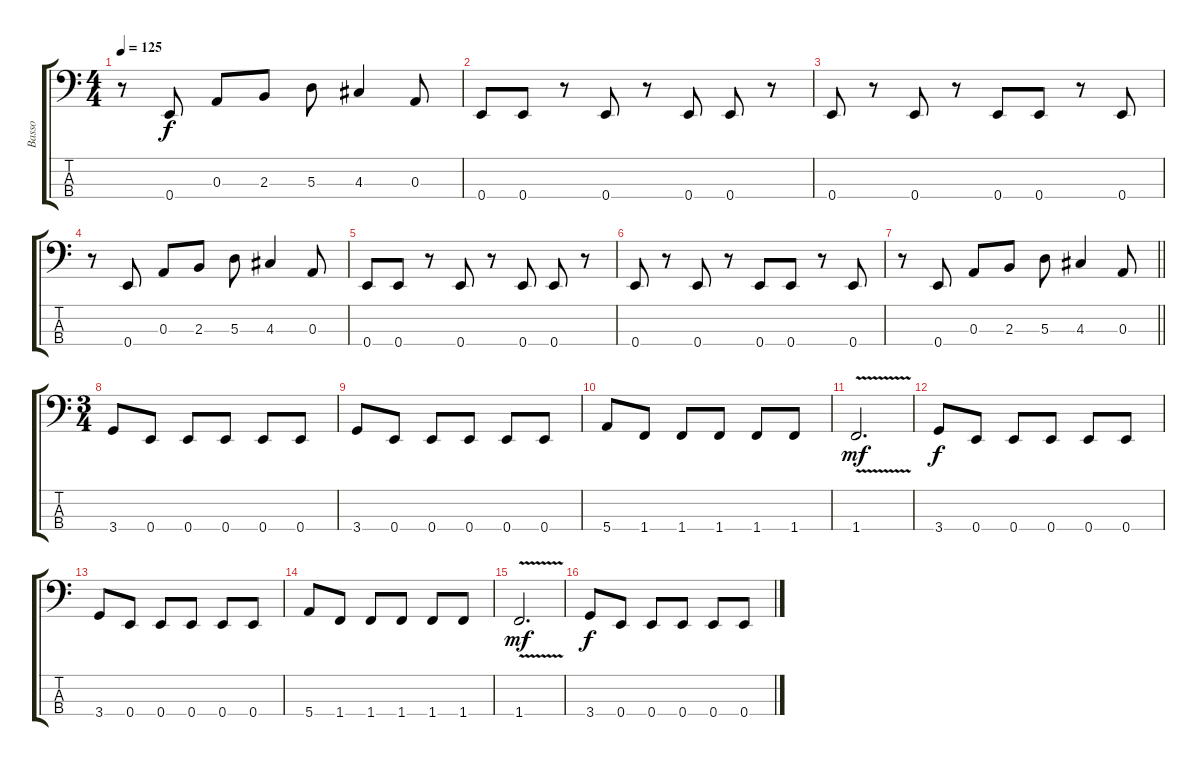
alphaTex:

\track ("Basso" "Basso") {instrument electricbassfinger}
\staff {score tabs}
\tuning (G2 D2 A1 E1) {hide}
\ts (4 4)
\tempo 125
\clef f4
\ks c
r.8{dy f} 0.4.8 0.3.8 2.3.8 5.3.8 4.3.4 0.3.8 |
0.4.8 0.4.8 r.8 0.4.8 r.8 0.4.8 0.4.8 r.8 |
0.4.8 r.8 0.4.8 r.8 0.4.8 0.4.8 r.8 0.4.8 |
r.8 0.4.8 0.3.8 2.3.8 5.3.8 4.3.4 0.3.8 |
0.4.8 0.4.8 r.8 0.4.8 r.8 0.4.8 0.4.8 r.8 |
0.4.8 r.8 0.4.8 r.8 0.4.8 0.4.8 r.8 0.4.8 |
\barLineRight lightlight
r.8 0.4.8 0.3.8 2.3.8 5.3.8 4.3.4 0.3.8 |
\ts (3 4)
\section ("" "")
3.4.8 0.4.8 0.4.8 0.4.8 0.4.8 0.4.8 |
3.4.8 0.4.8 0.4.8 0.4.8 0.4.8 0.4.8 |
5.4.8 1.4.8 1.4.8 1.4.8 1.4.8 1.4.8 |
1.4{v}.2{d dy mf} |
3.4.8{dy f} 0.4.8 0.4.8 0.4.8 0.4.8 0.4.8 |
3.4.8 0.4.8 0.4.8 0.4.8 0.4.8 0.4.8 |
5.4.8 1.4.8 1.4.8 1.4.8 1.4.8 1.4.8 |
1.4{v}.2{d dy mf} |
3.4.8{dy f} 0.4.8 0.4.8 0.4.8 0.4.8 0.4.8
